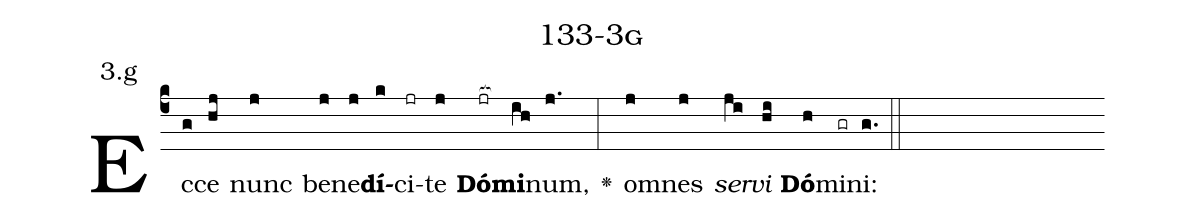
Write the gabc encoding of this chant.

name: 133-3g;
annotation: 3.g;
%%
(c4)Ec(g)ce(hj) nunc(j) be(j)ne(j)<b>dí</b>(k)ci(jr)te(j) <b>Dó</b>(jr[ocb:1{])<b>mi</b>(ih[ocb:0}])num,(j.) <v>\greheightstar</v>(:) om(j)nes(j) <i>ser</i>(ji)<i>vi</i>(hi) <b>Dó</b>(h)mi(gr)ni:(g.) (::)


%E(j) u(j) o(ji) u(hi) a(h) e.(g.) (::)
